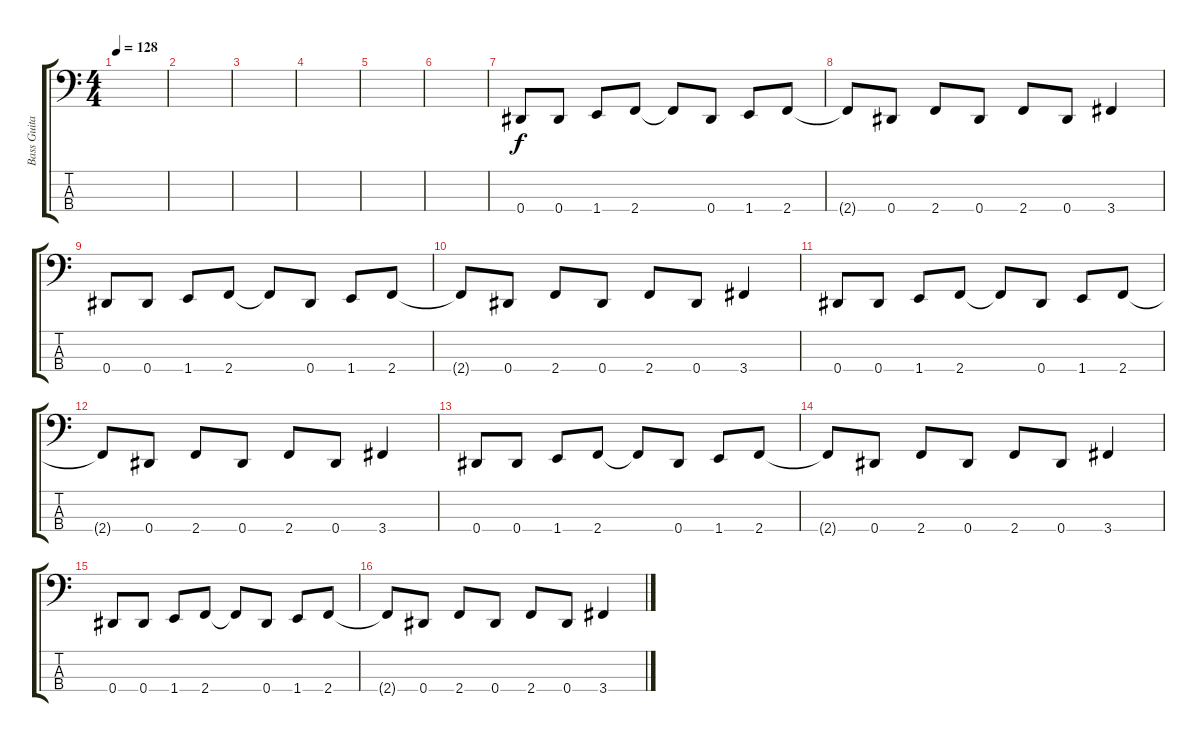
\track ("Bass Guitar" "Bass Guita") {instrument electricbasspick}
\staff {score tabs}
\tuning (Gb2 Db2 Ab1 Eb1) {hide}
\ts (4 4)
\tempo 128
\clef f4
\ks c
|
|
|
|
|
|
0.4.8 0.4.8 1.4.8 2.4.8 2.4{t}.8 0.4.8 1.4.8 2.4.8 |
2.4{t}.8 0.4.8 2.4.8 0.4.8 2.4.8 0.4.8 3.4.4 |
0.4.8 0.4.8 1.4.8 2.4.8 2.4{t}.8 0.4.8 1.4.8 2.4.8 |
2.4{t}.8 0.4.8 2.4.8 0.4.8 2.4.8 0.4.8 3.4.4 |
0.4.8 0.4.8 1.4.8 2.4.8 2.4{t}.8 0.4.8 1.4.8 2.4.8 |
2.4{t}.8 0.4.8 2.4.8 0.4.8 2.4.8 0.4.8 3.4.4 |
0.4.8 0.4.8 1.4.8 2.4.8 2.4{t}.8 0.4.8 1.4.8 2.4.8 |
2.4{t}.8 0.4.8 2.4.8 0.4.8 2.4.8 0.4.8 3.4.4 |
0.4.8 0.4.8 1.4.8 2.4.8 2.4{t}.8 0.4.8 1.4.8 2.4.8 |
2.4{t}.8 0.4.8 2.4.8 0.4.8 2.4.8 0.4.8 3.4.4
